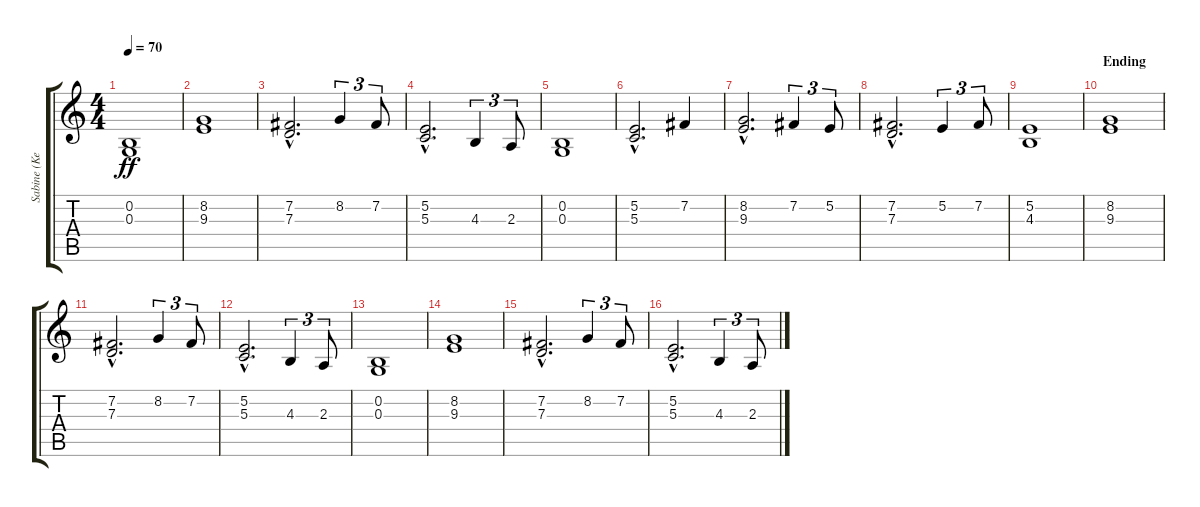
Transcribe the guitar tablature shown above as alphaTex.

\track ("Sabine (KeybMid)" "Sabine (Ke") {instrument stringensemble1}
\staff {score tabs}
\tuning (E4 B3 G3 D3 A2 E2) {hide}
\ts (4 4)
\tempo 70
\clef g2
\ks c
(0.2 0.3).1{dy ff} |
(8.2 9.3).1 |
(7.2{hac} 7.3{hac}).2{d} 8.2.4{tu (3 2)} 7.2.8{tu (3 2)} |
(5.2{hac} 5.3{hac}).2{d} 4.3.4{tu (3 2)} 2.3.8{tu (3 2)} |
(0.2 0.3).1 |
(5.2{hac} 5.3{hac}).2{d} 7.2.4 |
(8.2{hac} 9.3{hac}).2{d} 7.2.4{tu (3 2)} 5.2.8{tu (3 2)} |
(7.2{hac} 7.3{hac}).2{d} 5.2.4{tu (3 2)} 7.2.8{tu (3 2)} |
(5.2 4.3).1 |
\section ("" "Ending")
(8.2 9.3).1 |
(7.2{hac} 7.3{hac}).2{d} 8.2.4{tu (3 2)} 7.2.8{tu (3 2)} |
(5.2{hac} 5.3{hac}).2{d} 4.3.4{tu (3 2)} 2.3.8{tu (3 2)} |
(0.2 0.3).1 |
(8.2 9.3).1 |
(7.2{hac} 7.3{hac}).2{d} 8.2.4{tu (3 2)} 7.2.8{tu (3 2)} |
(5.2{hac} 5.3{hac}).2{d} 4.3.4{tu (3 2)} 2.3.8{tu (3 2)}
